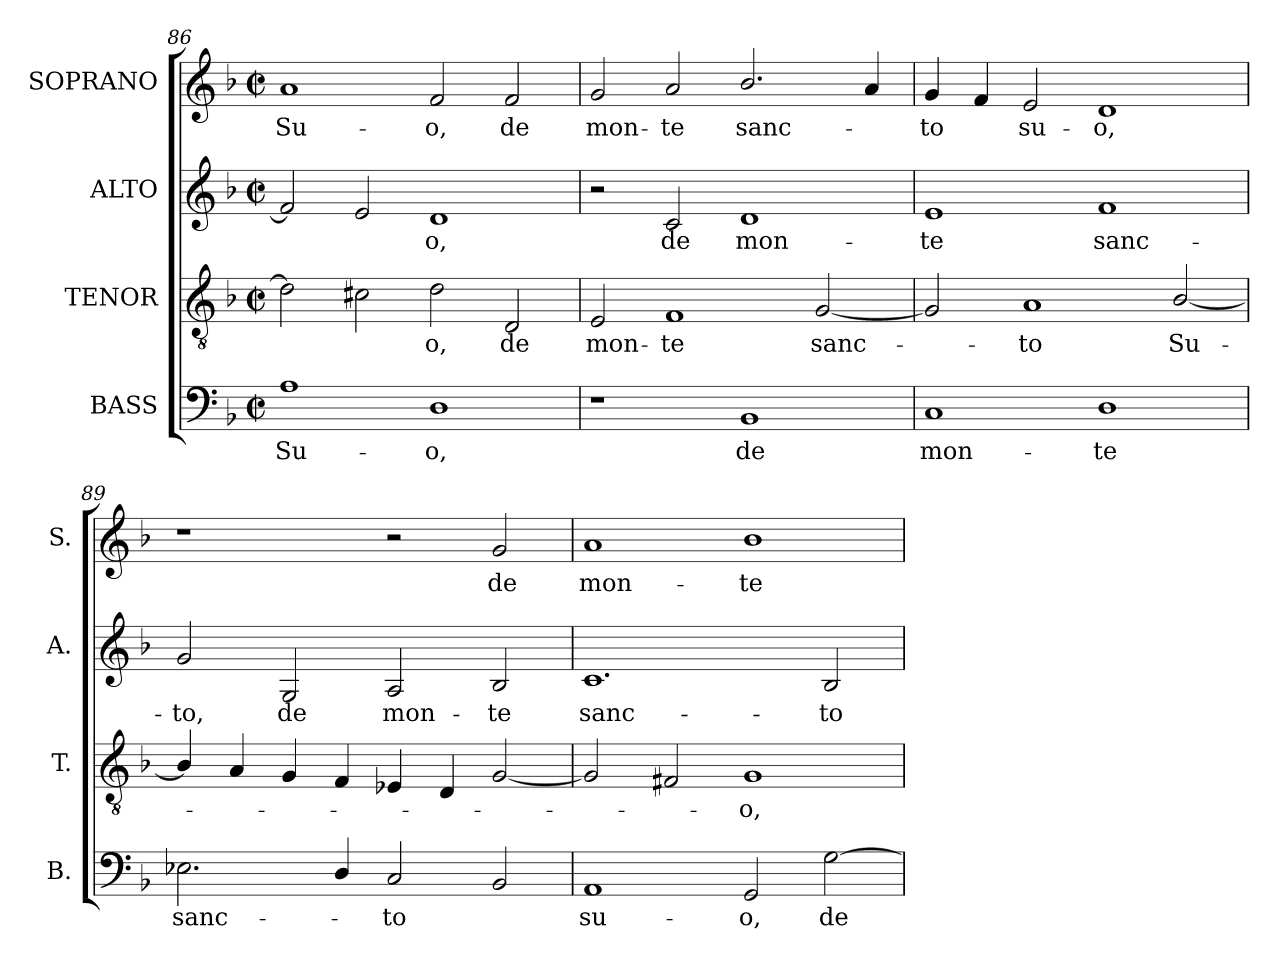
**kern	**text	**kern	**text	**kern	**text	**kern	**text
*part4	*part4	*part3	*part3	*part2	*part2	*part1	*part1
*staff4	*staff4	*staff3	*staff3	*staff2	*staff2	*staff1	*staff1
*I"BASS	*	*I"TENOR	*	*I"ALTO	*	*I"SOPRANO	*
*I'B.	*	*I'T.	*	*I'A.	*	*I'S.	*
*clefF4	*	*clefGv2	*	*clefG2	*	*clefG2	*
*	*	*ITrd7c12	*	*	*	*	*
*k[b-]	*	*k[b-]	*	*k[b-]	*	*k[b-]	*
*F:	*	*F:	*	*F:	*	*F:	*
*M2/2	*	*M2/2	*	*M2/2	*	*M2/2	*
*met(c|)	*	*met(c|)	*	*met(c|)	*	*met(c|)	*
=86	=86	=86	=86	=86	=86	=86	=86
!	!LO:LY:b:color=#000000	!	!	!	!	!	!
!	!	!	!	!	!	!	!LO:LY:b:color=#000000
1Ai	Su-	2Di\]	.	2fi/]	.	1ai	Su-
.	.	2C#Xi\	.	2ei/	.	.	.
!	!LO:LY:b:color=#000000	!	!	!	!	!	!
!	!	!	!LO:LY:b:color=#000000	!	!	!	!
!	!	!	!	!	!LO:LY:b:color=#000000	!	!
!	!	!	!	!	!	!	!LO:LY:b:color=#000000
1Di	-o,	2Di\	-o,	1di	-o,	2fi/	-o,
!	!	!	!LO:LY:b:color=#000000	!	!	!	!
!	!	!	!	!	!	!	!LO:LY:b:color=#000000
.	.	2DDi/	de	.	.	2fi/	de
=87	=87	=87	=87	=87	=87	=87	=87
!	!	!	!LO:LY:b:color=#000000	!	!	!	!
!	!	!	!	!	!	!	!LO:LY:b:color=#000000
1r	.	2EEi/	mon-	2r	.	2gi/	mon-
!	!	!	!LO:LY:b:color=#000000	!	!	!	!
!	!	!	!	!	!LO:LY:b:color=#000000	!	!
!	!	!	!	!	!	!	!LO:LY:b:color=#000000
.	.	1FFi	-te	2ci/	de	2ai/	-te
!	!LO:LY:b:color=#000000	!	!	!	!	!	!
!	!	!	!	!	!LO:LY:b:color=#000000	!	!
!	!	!	!	!	!	!	!LO:LY:b:color=#000000
1BB-i	de	.	.	1di	mon-	2.b-i/	sanc-
!	!	!	!LO:LY:b:color=#000000	!	!	!	!
.	.	[2GGi/	sanc-	.	.	.	.
.	.	.	.	.	.	4ai/	.
!!LO:PB:g=z
=88	=88	=88	=88	=88	=88	=88	=88
!	!LO:LY:b:color=#000000	!	!	!	!	!	!
!	!	!	!	!	!LO:LY:b:color=#000000	!	!
!	!	!	!	!	!	!	!LO:LY:b:color=#000000
1Ci	mon-	2GGi/]	.	1ei	-te	4gi/	-to
.	.	.	.	.	.	4fi/	.
!	!	!	!LO:LY:b:color=#000000	!	!	!	!
!	!	!	!	!	!	!	!LO:LY:b:color=#000000
.	.	1AAi	-to	.	.	2ei/	su-
!	!LO:LY:b:color=#000000	!	!	!	!	!	!
!	!	!	!	!	!LO:LY:b:color=#000000	!	!
!	!	!	!	!	!	!	!LO:LY:b:color=#000000
1Di	-te	.	.	1fi	sanc-	1di	-o,
!	!	!	!LO:LY:b:color=#000000	!	!	!	!
.	.	[2BB-i/	Su-	.	.	.	.
=89	=89	=89	=89	=89	=89	=89	=89
!	!LO:LY:b:color=#000000	!	!	!	!	!	!
!	!	!	!	!	!LO:LY:b:color=#000000	!	!
2.E-Xi\	sanc-	4BB-i/]	.	2gi/	-to,	1r	.
.	.	4AAi/	.	.	.	.	.
!	!	!	!	!	!LO:LY:b:color=#000000	!	!
.	.	4GGi/	.	2Gi/	de	.	.
4Di/	.	4FFi/	.	.	.	.	.
!	!LO:LY:b:color=#000000	!	!	!	!	!	!
!	!	!	!	!	!LO:LY:b:color=#000000	!	!
2Ci/	-to	4EE-Xi/	.	2Ai/	mon-	2r	.
.	.	4DDi/	.	.	.	.	.
!	!	!	!	!	!LO:LY:b:color=#000000	!	!
!	!	!	!	!	!	!	!LO:LY:b:color=#000000
2BB-i/	.	[2GGi/	.	2B-i/	-te	2gi/	de
=90	=90	=90	=90	=90	=90	=90	=90
!	!LO:LY:b:color=#000000	!	!	!	!	!	!
!	!	!	!	!	!LO:LY:b:color=#000000	!	!
!	!	!	!	!	!	!	!LO:LY:b:color=#000000
1AAi	su-	2GGi/]	.	1.ci	sanc-	1ai	mon-
.	.	2FF#Xi/	.	.	.	.	.
!	!LO:LY:b:color=#000000	!	!	!	!	!	!
!	!	!	!LO:LY:b:color=#000000	!	!	!	!
!	!	!	!	!	!	!	!LO:LY:b:color=#000000
2GGi/	-o,	1GGi	-o,	.	.	1b-i	-te
!	!LO:LY:b:color=#000000	!	!	!	!	!	!
!	!	!	!	!	!LO:LY:b:color=#000000	!	!
[2Gi\	de	.	.	2B-i/	-to	.	.
=	=	=	=	=	=	=	=
*-	*-	*-	*-	*-	*-	*-	*-
